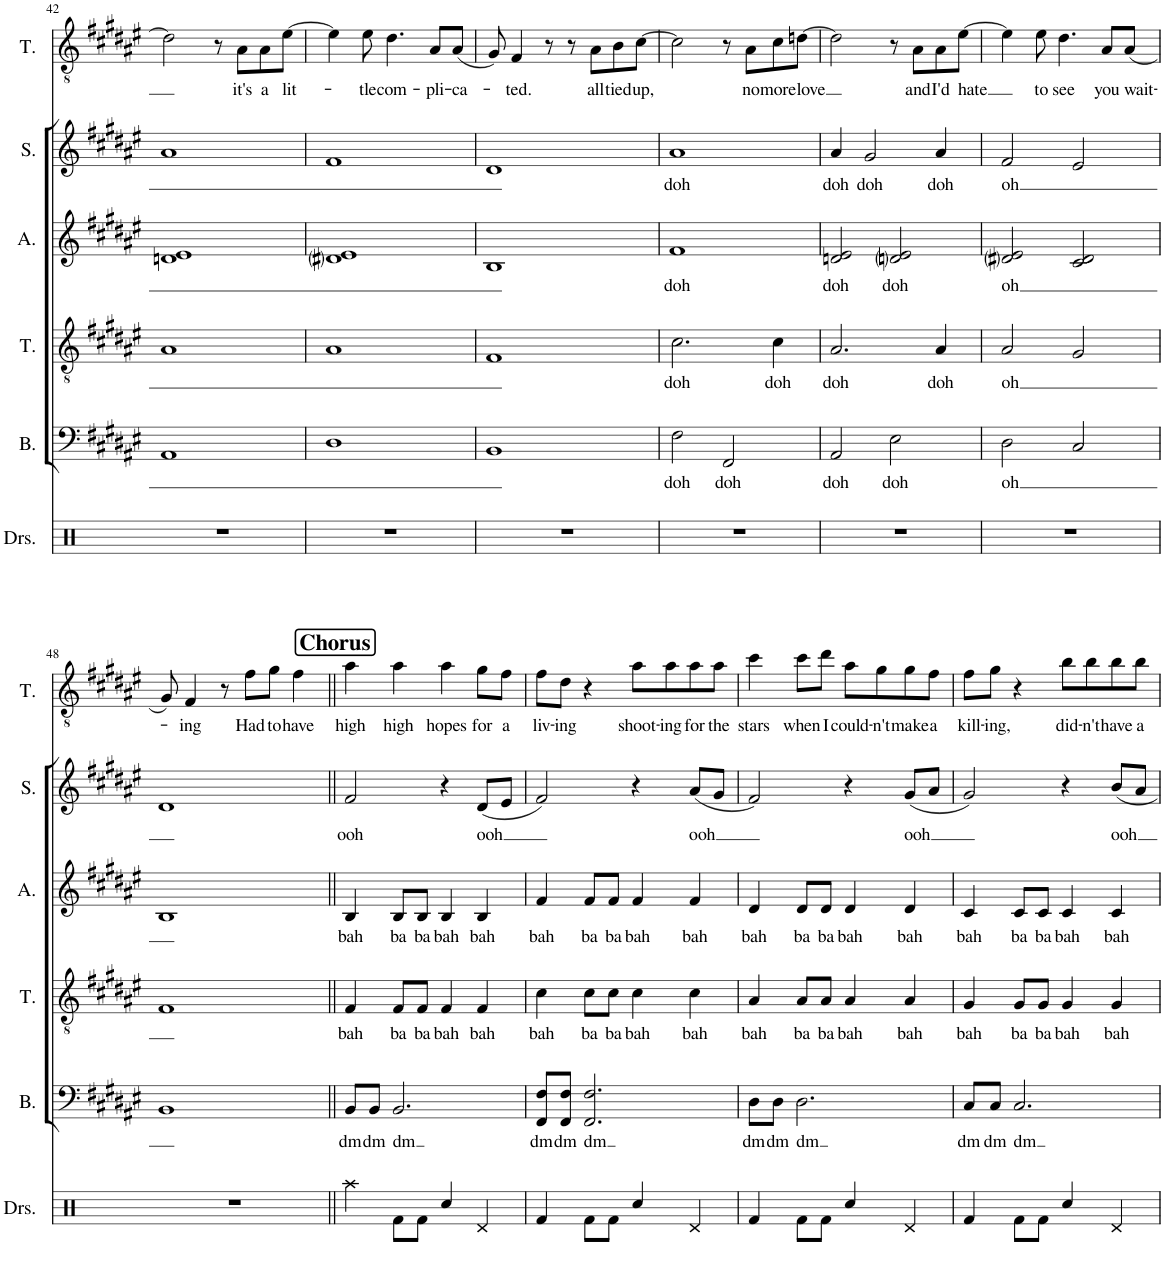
**kern	**kern	**text	**kern	**text	**kern	**text	**kern	**text	**kern	**text
*part6	*part5	*part5	*part4	*part4	*part3	*part3	*part2	*part2	*part1	*part1
*staff6	*staff5	*staff5	*staff4	*staff4	*staff3	*staff3	*staff2	*staff2	*staff1	*staff1
*I"Drumset	*I"Bass	*	*I"Tenor	*	*I"Alto	*	*I"Soprano	*	*I"Tenor	*
*I'Drs.	*I'B.	*	*I'T.	*	*I'A.	*	*I'S.	*	*I'T.	*
!!LO:PB:g=z
*clefX	*clefF4	*	*clefGv2	*	*clefG2	*	*clefG2	*	*clefGv2	*
*k[]	*k[f#c#g#d#a#e#]	*	*k[f#c#g#d#a#e#]	*	*k[f#c#g#d#a#e#]	*	*k[f#c#g#d#a#e#]	*	*k[f#c#g#d#a#e#]	*
*M4/4	*M4/4	*	*M4/4	*	*M4/4	*	*M4/4	*	*M4/4	*
=42	=42	=42	=42	=42	=42	=42	=42	=42	=42	=42
1r	1AA#	.	1A#	.	1dn 1e#	.	1a#	.	2d\]	.
.	.	.	.	.	.	.	.	.	8r	.
!	!	!	!	!	!	!	!	!	!	!LO:LY:b
.	.	.	.	.	.	.	.	.	8A#\L	it's
!	!	!	!	!	!	!	!	!	!	!LO:LY:b
.	.	.	.	.	.	.	.	.	8A#\	a
!	!	!	!	!	!	!	!	!	!	!LO:LY:b
.	.	.	.	.	.	.	.	.	[8e#\J	lit-
=43	=43	=43	=43	=43	=43	=43	=43	=43	=43	=43
1r	1D#	.	1A#	.	1d#i 1e#	.	1f#	.	4e#\]	.
!	!	!	!	!	!	!	!	!	!	!LO:LY:b
.	.	.	.	.	.	.	.	.	8e#\	-tle
!	!	!	!	!	!	!	!	!	!	!LO:LY:b
.	.	.	.	.	.	.	.	.	4.d#\	com-
!	!	!	!	!	!	!	!	!	!	!LO:LY:b
.	.	.	.	.	.	.	.	.	8A#/L	-pli-
!	!	!	!	!	!	!	!	!	!	!LO:LY:b
.	.	.	.	.	.	.	.	.	(8A#/J	-ca-
=44	=44	=44	=44	=44	=44	=44	=44	=44	=44	=44
1r	1BB	.	1F#	.	1B	.	1d#	.	8G#/)	.
!	!	!	!	!	!	!	!	!	!	!LO:LY:b
.	.	.	.	.	.	.	.	.	4F#/	-ted.
.	.	.	.	.	.	.	.	.	8r	.
.	.	.	.	.	.	.	.	.	8r	.
!	!	!	!	!	!	!	!	!	!	!LO:LY:b
.	.	.	.	.	.	.	.	.	8A#\L	all
!	!	!	!	!	!	!	!	!	!	!LO:LY:b
.	.	.	.	.	.	.	.	.	8B\	tied
!	!	!	!	!	!	!	!	!	!	!LO:LY:b
.	.	.	.	.	.	.	.	.	[8c#\J	up,
=45	=45	=45	=45	=45	=45	=45	=45	=45	=45	=45
!	!	!LO:LY:b	!	!LO:LY:b	!	!LO:LY:b	!	!LO:LY:b	!	!
1r	2F#\	doh	2.c#\	doh	1f#	doh	1a#	doh	2c#\]	.
!	!	!LO:LY:b	!	!	!	!	!	!	!	!
.	2FF#/	doh	.	.	.	.	.	.	8r	.
!	!	!	!	!	!	!	!	!	!	!LO:LY:b
.	.	.	.	.	.	.	.	.	8A#\L	no
!	!	!	!	!LO:LY:b	!	!	!	!	!	!LO:LY:b
.	.	.	4c#\	doh	.	.	.	.	8c#\	more
!	!	!	!	!	!	!	!	!	!	!LO:LY:b
.	.	.	.	.	.	.	.	.	[8dn\J	love
=46	=46	=46	=46	=46	=46	=46	=46	=46	=46	=46
!	!	!LO:LY:b	!	!LO:LY:b	!	!LO:LY:b	!	!LO:LY:b	!	!
1r	2AA#/	doh	2.A#/	doh	2dn/ 2e#/	doh	4a#/	doh	2d\]	.
!	!	!	!	!	!	!	!	!LO:LY:b	!	!
.	.	.	.	.	.	.	2g#/	doh	.	.
!	!	!LO:LY:b	!	!	!	!LO:LY:b	!	!	!	!
.	2E#\	doh	.	.	2dni/ 2e#/	doh	.	.	8r	.
!	!	!	!	!	!	!	!	!	!	!LO:LY:b
.	.	.	.	.	.	.	.	.	8A#\L	and
!	!	!	!	!LO:LY:b	!	!	!	!LO:LY:b	!	!LO:LY:b
.	.	.	4A#/	doh	.	.	4a#/	doh	8A#\	I'd
!	!	!	!	!	!	!	!	!	!	!LO:LY:b
.	.	.	.	.	.	.	.	.	[8e#\J	-hate
=47	=47	=47	=47	=47	=47	=47	=47	=47	=47	=47
!	!	!LO:LY:b	!	!LO:LY:b	!	!LO:LY:b	!	!LO:LY:b	!	!
1r	2D#\	oh	2A#/	oh	2d#i/ 2e#/	oh	2f#/	oh	4e#\]	.
!	!	!	!	!	!	!	!	!	!	!LO:LY:b
.	.	.	.	.	.	.	.	.	8e#\	to
!	!	!	!	!	!	!	!	!	!	!LO:LY:b
.	.	.	.	.	.	.	.	.	4.d#\	see
.	2C#/	.	2G#/	.	2c#/ 2d#/	.	2e#/	.	.	.
!	!	!	!	!	!	!	!	!	!	!LO:LY:b
.	.	.	.	.	.	.	.	.	8A#/L	you
!	!	!	!	!	!	!	!	!	!	!LO:LY:b
.	.	.	.	.	.	.	.	.	(8A#/J	wait-
!!LO:LB:g=z
=48	=48	=48	=48	=48	=48	=48	=48	=48	=48	=48
1r	1BB	.	1F#	.	1B	.	1d#	.	8G#/)	.
!	!	!	!	!	!	!	!	!	!	!LO:LY:b
.	.	.	.	.	.	.	.	.	4F#/	-ing
.	.	.	.	.	.	.	.	.	8r	.
!	!	!	!	!	!	!	!	!	!	!LO:LY:b
.	.	.	.	.	.	.	.	.	8f#\L	Had
!	!	!	!	!	!	!	!	!	!	!LO:LY:b
.	.	.	.	.	.	.	.	.	8g#\J	to
!	!	!	!	!	!	!	!	!	!	!LO:LY:b
.	.	.	.	.	.	.	.	.	4f#\	have
!!LO:REH:place=s1:a:B:cj:fs=14:t=Chorus
=49||	=49||	=49||	=49||	=49||	=49||	=49||	=49||	=49||	=49||	=49||
!	!	!LO:LY:b	!	!LO:LY:b	!	!LO:LY:b	!	!LO:LY:b	!	!LO:LY:b
4Raa\	8BB/L	dm	4F#/	bah	4B/	bah	2f#/	ooh	4a#\	high
!	!	!LO:LY:b	!	!	!	!	!	!	!	!
.	8BB/J	dm	.	.	.	.	.	.	.	.
!	!	!LO:LY:b	!	!LO:LY:b	!	!LO:LY:b	!	!	!	!LO:LY:b
8Rf\L	2.BB/	dm	8F#/L	ba	8B/L	ba	.	.	4a#\	high
!	!	!	!	!LO:LY:b	!	!LO:LY:b	!	!	!	!
8Rf\J	.	.	8F#/J	ba	8B/J	ba	.	.	.	.
!	!	!	!	!LO:LY:b	!	!LO:LY:b	!	!	!	!LO:LY:b
4Rcc/	.	.	4F#/	bah	4B/	bah	4r	.	4a#\	hopes
!	!	!	!	!LO:LY:b	!	!LO:LY:b	!	!LO:LY:b	!	!LO:LY:b
4Rd/	.	.	4F#/	bah	4B/	bah	(8d#/L	ooh	8g#\L	for
!	!	!	!	!	!	!	!	!	!	!LO:LY:b
.	.	.	.	.	.	.	8e#/J	.	8f#\J	a
=50	=50	=50	=50	=50	=50	=50	=50	=50	=50	=50
!	!	!LO:LY:b	!	!LO:LY:b	!	!LO:LY:b	!	!	!	!LO:LY:b
4Rf/	8FF#/ 8F#/L	dm	4c#\	bah	4f#/	bah	2f#/)	.	8f#\L	liv-
!	!	!LO:LY:b	!	!	!	!	!	!	!	!LO:LY:b
.	8FF#/ 8F#/J	dm	.	.	.	.	.	.	8d#\J	-ing
!	!	!LO:LY:b	!	!LO:LY:b	!	!LO:LY:b	!	!	!	!
8Rf\L	2.FF#/ 2.F#/	dm	8c#\L	ba	8f#/L	ba	.	.	4r	.
!	!	!	!	!LO:LY:b	!	!LO:LY:b	!	!	!	!
8Rf\J	.	.	8c#\J	ba	8f#/J	ba	.	.	.	.
!	!	!	!	!LO:LY:b	!	!LO:LY:b	!	!	!	!LO:LY:b
4Rcc/	.	.	4c#\	bah	4f#/	bah	4r	.	8a#\L	shoot-
!	!	!	!	!	!	!	!	!	!	!LO:LY:b
.	.	.	.	.	.	.	.	.	8a#\	-ing
!	!	!	!	!LO:LY:b	!	!LO:LY:b	!	!LO:LY:b	!	!LO:LY:b
4Rd/	.	.	4c#\	bah	4f#/	bah	(8a#/L	ooh	8a#\	for
!	!	!	!	!	!	!	!	!	!	!LO:LY:b
.	.	.	.	.	.	.	8g#/J	.	8a#\J	the
=51	=51	=51	=51	=51	=51	=51	=51	=51	=51	=51
!	!	!LO:LY:b	!	!LO:LY:b	!	!LO:LY:b	!	!	!	!LO:LY:b
4Rf/	8D#\L	dm	4A#/	bah	4d#/	bah	2f#/)	.	4cc#\	stars
!	!	!LO:LY:b	!	!	!	!	!	!	!	!
.	8D#\J	dm	.	.	.	.	.	.	.	.
!	!	!LO:LY:b	!	!LO:LY:b	!	!LO:LY:b	!	!	!	!LO:LY:b
8Rf\L	2.D#\	dm	8A#/L	ba	8d#/L	ba	.	.	8cc#\L	when
!	!	!	!	!LO:LY:b	!	!LO:LY:b	!	!	!	!LO:LY:b
8Rf\J	.	.	8A#/J	ba	8d#/J	ba	.	.	8dd#\J	I
!	!	!	!	!LO:LY:b	!	!LO:LY:b	!	!	!	!LO:LY:b
4Rcc/	.	.	4A#/	bah	4d#/	bah	4r	.	8a#\L	could-
!	!	!	!	!	!	!	!	!	!	!LO:LY:b
.	.	.	.	.	.	.	.	.	8g#\	-n't
!	!	!	!	!LO:LY:b	!	!LO:LY:b	!	!LO:LY:b	!	!LO:LY:b
4Rd/	.	.	4A#/	bah	4d#/	bah	(8g#/L	ooh	8g#\	make
!	!	!	!	!	!	!	!	!	!	!LO:LY:b
.	.	.	.	.	.	.	8a#/J	.	8f#\J	a
=52	=52	=52	=52	=52	=52	=52	=52	=52	=52	=52
!	!	!LO:LY:b	!	!LO:LY:b	!	!LO:LY:b	!	!	!	!LO:LY:b
4Rf/	8C#/L	dm	4G#/	bah	4c#/	bah	2g#/)	.	8f#\L	kill-
!	!	!LO:LY:b	!	!	!	!	!	!	!	!LO:LY:b
.	8C#/J	dm	.	.	.	.	.	.	8g#\J	-ing,
!	!	!LO:LY:b	!	!LO:LY:b	!	!LO:LY:b	!	!	!	!
8Rf\L	2.C#/	dm	8G#/L	ba	8c#/L	ba	.	.	4r	.
!	!	!	!	!LO:LY:b	!	!LO:LY:b	!	!	!	!
8Rf\J	.	.	8G#/J	ba	8c#/J	ba	.	.	.	.
!	!	!	!	!LO:LY:b	!	!LO:LY:b	!	!	!	!LO:LY:b
4Rcc/	.	.	4G#/	bah	4c#/	bah	4r	.	8b\L	did-
!	!	!	!	!	!	!	!	!	!	!LO:LY:b
.	.	.	.	.	.	.	.	.	8b\	-n't
!	!	!	!	!LO:LY:b	!	!LO:LY:b	!	!LO:LY:b	!	!LO:LY:b
4Rd/	.	.	4G#/	bah	4c#/	bah	8b/L	ooh	8b\	have
!	!	!	!	!	!	!	!	!	!	!LO:LY:b
.	.	.	.	.	.	.	8a#/J	.	8b\J	a
=	=	=	=	=	=	=	=	=	=	=
*-	*-	*-	*-	*-	*-	*-	*-	*-	*-	*-
